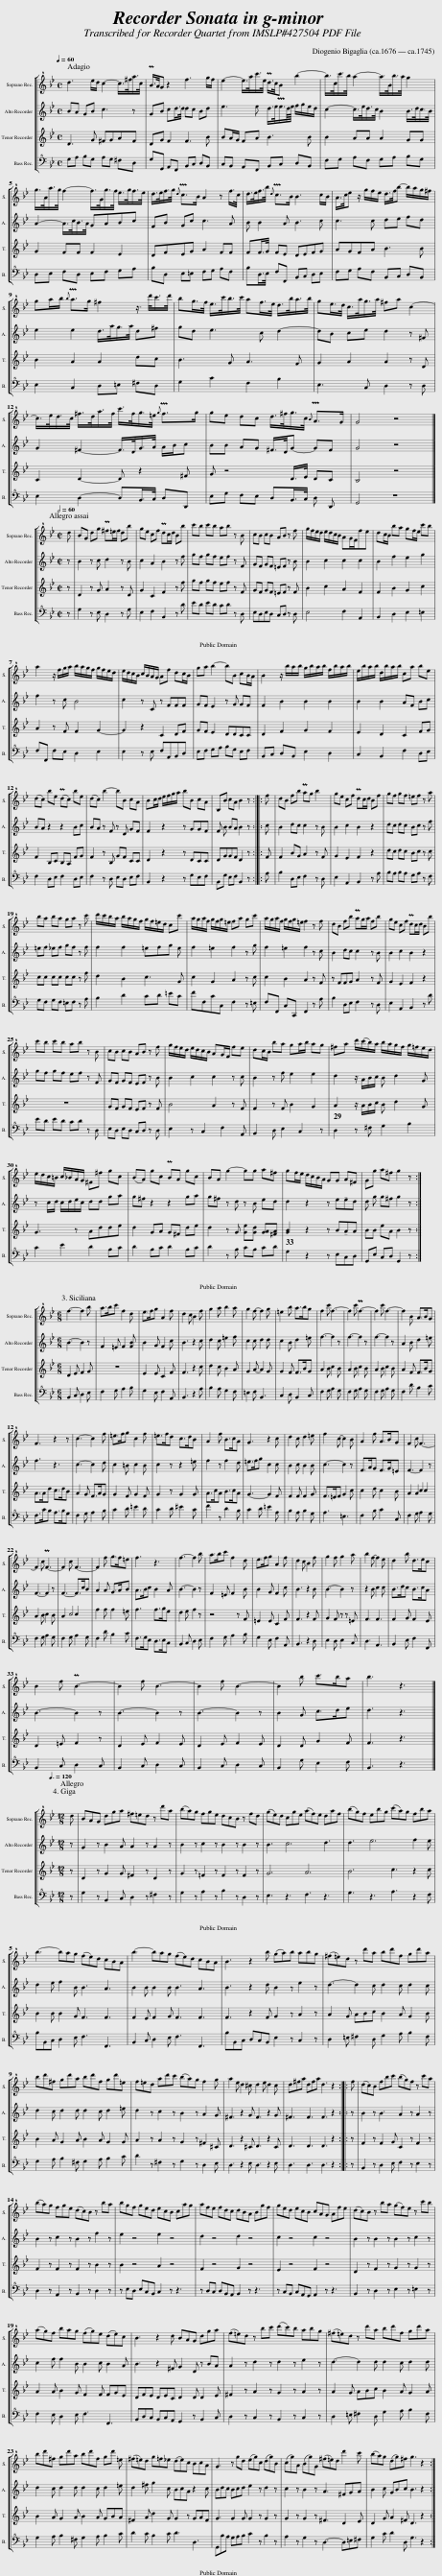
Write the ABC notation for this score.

X:1
%%score [ 1 2 ( 3 4 ) 5 ]
L:1/8
Q:1/4=60
M:4/4
I:linebreak $
K:Bb
V:1 treble+8
V:2 treble
V:3 treble
V:4 treble
V:5 bass+8
V:1
 d3 e/d/ c2- c/>^f/a/>c/ | PB/>A/G z2 f3 g/f/ | e2- e/>a/c'/>e/ Pd/>c/B b2- | b/>c/c'/>b/ a2- a/>B/b/>a/ g2 |$ g/>A/a/>g/ f2- f/>G/g/>f/ e/>g/f/>e/ | %5
 d/>e/f/>g/{d} Pc>B A2 z f/>c/ | d/>e/f/>b/{d} Pc>B B3 c/B/ | A/>c/e z/ g/f/e/ d/>f/b- b/a/g/^f/ |$ ga/b/{b} Pa>g ^f2 z3/4 d'/<c'/d'/4 | bg/>f/ e/>c'/b/>c'/ af/>e/ d/>b/a/>b/ | %10
 ge/>d/ c/>a/g/>a/ ^fa c2- |$ c/>e/d/>c/ ^f/>d/a/>f/ c'/>f/g/>=e/{g} Pf>g | ge dc d/>^f/g/>c/{B} PA>G | G4 z4 |]$[M:2/2][Q:1/2=60] d | %15
 BG dg P^f=e/f/ db | ge cf Pdc/d/ Bb | c'b c'b ab z B | cB cB AB z f | g/f/e/d/ e/d/c/B/ AG/F/fe | %20
 dc/B/ ba gf/e/ c'b |$ a2 z/ f/g/a/ b/a/g/f/ g/f/e/d/ | e/d/c/B/ c/B/A/G/ Af dc/B/ | ga b2- bB cB/A/ | B2 z/ b/a/b/ g/b/a/b/ f/b/a/b/ | %25
 e/b/a/b/ d/b/a/b/ ca be |$ (dc) be (Pdc) be | (dc) b2- bB cA | Bc/d/ e/f/g/a/ bB cA | B,B cA B2 z :: %30
 f | dB fb Pag b2 | ge cf Pdc/d/ Bf | gf gf =ef z a |$ ba ba ga z c' | %35
 d'/c'/b/a/ b/a/g/f/ g/f/=e/d/ cc' | a/g/a/f/ g/f/g/=e/ fa gc' | a/g/a/f/ g/f/g/=e/ f2 z f | dB fb Pag/a/ fb | ge cf Pdc/d/ Bb |$ %40
 c'b c'b ab z B | cB cB AB z f | g/f/e/d/ e/d/c/B/ AG/F/ fe | dc/B/ ba ga/b/ ag | ^fa d'/(c'/b/)a/ b/a/g/f/ g/=f/e/d/ |$ %45
 e/d/c/=B/ c/_B/A/G/ ^F^f gc | (BA) gc PBA gc | BA g2- gg a^f | gf/e/ d/c/B/A/ GG A^F | Gg a^f g2 z :| %50
 z/8 |$[M:6/8] f3- f2 b | a>bc' f2 d | e>fg A2 f | d2 c B2 f | %55
 g2 a b2 a | g2 f- f2 g | =e2 b a>bg | f2 c' f3- | f2 c' Pf3- | %60
 f2 c' f3- | f2 B A>BG |$ F3 z2 z | c3- c2 f | =e>fg c2 f | %65
 =e>fd c>dB | A2 f B>cA | G3 z2 c | d2 c d2 =e | f2 c- c2 B | %70
 A2 f A>BG | F2 c F3- |$ F2 c PF3- | F2 c F3- | F2 f g>f=e | %75
 f3 z3 | f3- f2 b | a>bc' f2 d | e>fg A2 f | d2 c B2 f | %80
 g2 f g2 a | b2 f- f2 e | d2 b d>ec |$ B2 f PB3- | B2 f B3- | %85
 B2 f B3- | B2 b c'>ba | b3 z3 |]$[K:Bb][M:12/8][Q:3/8=120] d | BAG dga ^f=ed z d'a | %90
 (ba)g fge dcB z fd | (ge)d cge (af)e daf | (bg)f ebg (c'a)g fba |$ b3- bag (fe)d cBA | b3- bag (fe)d cBA | %95
 B3 z2 b (ga)b abg | (^f=e)d z d'a bd'f gd'a |$ bd'^f gd'a bd'f gd'=e | f=ed ad'c' (ba)g f2 g | a2 e d2 ^c d2 e d2 c | %100
 d^fa dfa d3 z2 :: f | (dc)B fbc' (bg)f z c'a |$ (ba)g fge (dc)B z ba | bgf ged ecB cag | %105
 afe fdc dBA Bgf | ged ecB cAG Afe | (dc)B z ba (gf)e z c'b |$ (ag)f bag (fg)e (de)c | B3 z2 d BAG dga | %110
 (f=e)d z bc' (d'c')b abg | (^f=e)d z d'a bd'f gd'a |$ bd'^f gd'a bd'f gd' =e | (^f=e)d g=f_e (de)c BcA | G3 z gd (eg)c (dg)B | %115
 (cg)A (Bg)G (^f=e)d d'2 c' | (ba)g (dg)^f g3 z2 :| %117
V:2
 BA GB c3 z | GB cd/>d/ dc Bd | e3 e d/>e/Pe3/4d/8e/8 f/g/e/d/ | c2- c/>e/d/>c/ B2 B/>d/c/>B/ |$ A2- A/>c/B/>A/ GABc | %5
 FB Gc c3 A | B B2 A B3 c | c3 c de fd |$ e2 e2 d/>a/g/>a/ d^f | gd e3 c d2- | %10
 dB ce d2 z ^F |$ G2 ^F2- F/>D/G/>A/ A/B/c | BB AG ^F/>D/G- GF | G4 z4 |]$[M:2/2] z | %15
 B2 z c d2 z B | c2 A2 B2 z f | gf gf ef z F | GF GF =EF z B | B2 c2 c2 c2 | %20
 B2 f2 e2 g2 |$ f2 z c B4 | c2 z C z FFF | GF E2 z G GF | F2 B2 B2 B2 | %25
 B2 B2 AF Bc |$ BA z2 z2 Bc | BA z F z D GF | F2 z2 z GGF | F B BA B2 z :: %30
 c | B2 dc c2 z B | B2 c2 B2 z2 | dc dc Bc z f |$ =ef _ef gf z f | %35
 f2 f2 =efg e | f2 =e2 f2 z g | f2 =e2 f2 z c | B2 dc c2 z B | B2 c2 B2 z2 |$ %40
 gf gf ef z F | GF GF EF z B | B2 c2 c2 z c | B2 z f e2 e2 | d2 z/ A/B/c/ B d2 G |$ %45
 z c/d/ c/d/e/c/ dd ga | g^f z2 z2 ga | g^f z d z B ed | d2 z2 z e!tenuto!ed | d g g^f g2 z :| %50
 z/8 |$[M:6/8] B3- B2 z | F2 =E F2 [FB] | B2 G F2 c | B3 z2 c | %55
 d2 c =e2 f | c2 c d2 d | c2 B d2 =e | f3- f2 z | f3- f2 z | %60
 f3- f2 z | A2 B d2 =e |$ f3 z3 | c3- c2 d | c2 =B c2 B | %65
 c2 z z2 =e | f2 z f2 d | =e>fg c2 c | B2 c B2 B | c3- c2 z | %70
 F>AG F>G=E | F3- F2 z |$ F3- F2 z | F3- F>cB | A2 A G>AB | %75
 A>Bc B2 A | B3- B2 z | F2 =E F2 B | B2 G F2 c | B3 z2 B | %80
 B3- B2 z | z2 B c2 c | B>dc B>cA |$ B3- B2 z | B3- B2 z | %85
 B3- B2 z | B2 G c>de | d3 z3 |]$[K:Bb][M:12/8] z | G2 z B2 A A2 z A2 z | %90
 B2 z c2 z B2 z B2 z | B3 c6 d3 | d3 e6 f2 e |$ d2 e f2 B B3 A3 | B2 B B2 B B3 A3 | %95
 B3 z2 d B2 z e2 z | d3- d2 c d2 c d2 c |$ d2 c d2 d d2 c d2 =e | d2 z c2 z B2 z A2 G | ^F3 z2 G F3 z2 G | %100
 ^F3 F3 F3 z2 :: z | B2 z B3 A2 z A2 z |$ B2 z c2 z B2 z f2 z | e2 z4 e2 z4 | %105
 d2 z4 d2 z4 | c2 z4 c2 z4 | B2 z B2 z B2 z c2 z |$ c2 f f2 B B2 c B2 A | B3 z2 ^F G2 D z BA | %110
 A2 z d2 z d2 z e2 z | d3- d2 d d2 c d2 d |$ d2 c d2 d d2 c d2 =e | d2 ^f g2 c BcA z2 c | Bdc Bcd e2 z d2 z | %115
 c2 z B2 z A3 ^FGA | B2 c GBc B3 z2 :| %117
V:3
 D3 G ^FGAF | DG F2 F3 B | BA/G/ FA B3 B | B2 AA A2 GG |$ G2 FF F2 E2 | %5
 DFEG A2 FF | FF/>G/ FE DEFG | AGFA B3 B |$ B2 A2 A2 dc | B3 G A3 F | %10
 G2 A2 A2 z D |$ C2 D2- D z2 ^F | G z4 D/>E/ DC | B,4 z4 |]$[M:2/2] z | %15
 D2 z G A2 z D | G2 C2 F2 z f | gf gf ef z F | GF GF =EF z F | B2 c2 A2 F2 | %20
 F2 B2 G2 c2 |$ A2 z F F2 G2- | G2 z2 C2 DF | GF E2 DDCC | D2 F2 G2 F2 | %25
 E2 D2 C2 FG |$ F2 B,C B,A, FG | F2 z B, GF CC | D2 z2 z DCC | DGGF D2 z :: %30
 F | F2 BG A2 z F | G2 E2 F2 z2 | dc dc Bc z c |$ cc cc cc z f | %35
 d2 B2 c3 G | c2 G2 A2 z c | c2 B2 A2 z F | z FFG A2 z F | G2 E2 F2 z2 |$ %40
 z8 | GF GF EF z F | B4 A2 z F | F2 z F B2 G2 | A2 z/ A/B/c/ B d2 G |$ %45
 G3 z Adde | d2 GA G^F de | d2 z G [Ge][Gd] [GA][^FA] | [GB]2 z2 z B!tenuto!AA | BB eA B2 z :| %50
 z/8 |$[M:6/8] D2 E F2 G | z6 | E2 E C2 F | F3 z2 c | %55
 d2 c B2 A | G2 A- A2 G | G2 F F>BG | A2 B c2 B | A2 B c2 B | %60
 A2 B c2 B | A2 F F>BG |$ A>Ad c>dB | A2 G F>AG | G2 F G2 F | %65
 G2 z G2 G | A>cA B>cA | G3- G2 F | F2 F F2 G | F>=EF G2 c | %70
 c2 d c2 B | A2 A2 c2 |$ A2 B c2 B | A2 c4 | f2 f f2 =e | %75
 f3 f>ge | d2 e f2 z | z4 z F | =E2 E C2 F | F3 z2 F | %80
 G2 F z z =E | F3 F3 | F2 G F2 E |$ D2 =E F2 z | D2 E F2 E | %85
 D2 E F2 E | D2 D G2 F | F3 z3 |]$[K:Bb][M:12/8] z | D2 z G2 G ^F2 z D2 z | %90
 G2 z =F2 z F2 z F2 z | G6 A6 | B6 c3 z2 c |$ B2 B B2 G F3 F3 | F2 E F2 G F3 F3 | %95
 F3 z2 F G2 z A2 z | A2 G ABc B2 A G2 B |$ B2 A G2 A B2 A G2 G | A2 z A2 z G2 z ^F2 ^C | D3 z2 ^C D3 z2 C | %100
 D3 D3 D3 z2 :: z | F2 z F2 G C2 z F2 z |$ F2 z F2 z F2 z B2 z | B2 z4 A2 z4 | %105
 F2 z4 G2 z4 | E2 z4 F2 z4 | D2 z F2 z G2 z G2 z |$ A2 A B2 G F2 F FGE | DFE DEC D2 D D2 E | %110
 ^F2 z A2 z G2 z A2 z | A2 G ABc B2 A G2 A |$ B2 A G2 A B2 A GBA | ^F2 A d2 G G2 z GAF | G3 G2 G G2 z G2 z | %115
 G2 z G2 z ^F3 D2 E | D2 G A2 ^F D3 z2 :| %117
V:4
 x8 | x8 | x8 | x8 |$ x8 | %5
 x8 | x8 | x8 |$ x8 | x8 | %10
 x8 |$ x8 | x8 | x8 |]$[M:2/2] x | %15
 x8 | x8 | x8 | x8 | x8 | %20
 x8 |$ x8 | x8 | x8 | x8 | %25
 x8 |$ x8 | x8 | x8 | x7 :: %30
 x | x8 | x8 | x8 |$ x8 | %35
 x8 | x8 | x8 | x8 | x8 |$ %40
 x8 | x8 | x8 | x8 | x8 |$ %45
 x8 | x8 | x8 | x8 | x7 :| %50
 |$[M:6/8] x6 | x6 | x6 | x6 | %55
 x6 | x6 | x6 | x6 | x6 | %60
 x6 | x6 |$ x6 | x6 | x6 | %65
 x6 | x6 | x6 | x6 | x6 | %70
 x6 | x3 c2 x |$ x6 | x3 c2 x | x6 | %75
 x6 | x6 | x6 | x6 | x6 | %80
 x6 | x6 | x6 |$ x6 | x6 | %85
 x6 | x6 | x6 |]$[K:Bb][M:12/8] x | x12 | %90
 x12 | x12 | x12 |$ x12 | x12 | %95
 x12 | x12 |$ x12 | x12 | x12 | %100
 x11 :: x | x12 |$ x12 | x12 | %105
 x12 | x12 | x12 |$ x12 | x12 | %110
 x12 | x12 |$ x12 | x12 | x12 | %115
 x12 | x11 :| %117
V:5
 G,A, B,G, A,G, ^F,D, | G,G,, A,,F,, B,,C, D,B,, | C,B,, A,,F,, B,,C, D,B,, | F,G, A,F, G,A, B,G, |$ D,E, F,D, E,F, G,A, | %5
 B,D, E,=E, F,G, A,F, | B,D,/>E,/ F,F,, B,,C, D,E, | F,G, A,F, B,,C, D,B,, |$ E,2 C,2 D,=E, ^F,D, | G,2 C2 F,2 B,2 | %10
 E,3 C, D,2 z D, |$ E,2 D,2- D,B,,/>C,/ D,D,, | E,G, F,E, D,B,,/>C,/ D, D,, | G,,4 z4 |]$[M:2/2] z | %15
 G,2 z E, D,2 z G, | E,2 F,2 B,,2 z D | ED ED CD z D, | E,D,E,D, C,D, z D, | E,4 F,2 A,,2 | %20
 B,,2 D,2 E,2 =E,2 |$ F,F,, F,E, D,2 E,2 | E,2 z E, F,A,,B,,D, | E,F, G,A, B,G, E,F, | B,,C, D,B,, E,2 D,2 | %25
 C,2 B,,2 F,2 D,E, |$ F,2 D,E, F,2 D,E, | F,2 z D, E,D, E,F, | B,,2 z2 z G,E,F, | B,,G, E,F, B,,2 z :: %30
 A, | B,2 D,E, F,2 z D, | E,2 A,,2 B,,2 z A, | B,A, B,A, G,A, z F, |$ G,F, G,F, =E,F, z A, | %35
 B,2 D2 CD =EC | FF,CC, F,2 z =E, | F,F,, C,C,, F,,2 z A, | B,2 D,E, F,2 z D, | E,2 A,,2 B,,2 z D |$ %40
 ED ED CD z D, | E,D, E,D, C,D, z D, | E,2 z C,2 F,2 A,, | B,,2 D, E,2 C,2 z | D,2 z ^F, G,2 B,2 |$ %45
 C2 E2 D2 B,C | D2 B,C D2 B,C | D2 z B, CB, CD | G,2 z2 z E,C,D, | G,,E, C,D, G,,2 z :| %50
 z/8 |$[M:6/8] B,,2 C, D,2 E, | F,2 G, A,2 B, | G,2 E, F,2 A,, | B,,3 z2 A, | %55
 B,2 A, G,2 F, | =E,2 F, B,,3 | C,2 D, B,,2 C, | F,2 G, A,2 G, | F,2 G, A,2 G, | %60
 F,2 G, A,2 G, | F,2 D B,2 C |$ F,>CB, A,>B,G, | F,2 G, A,2 B, | C2 D =E2 D | %65
 C2 D ^E2 C | F2 z D2 B, | C2 D =E2 A, | B,2 A, B,2 G, | A,3 =E,3 | %70
 F,2 B, C2 C, | F,2 G, A,2 G, |$ F,2 G, A,2 G, | F,2 G, A,2 G, | F,2 D B,2 C | %75
 F,>G,E, D,>E,C, | B,,2 C, D,2 E, | F,2 G, A,2 B, | G,2 E, F,2 A,, | B,,3 z2 D, | %80
 E,2 D, E,2 C, | D,3 A,,3 | B,,2 E, F,2 F,, |$ B,,2 C, D,2 C, | B,,2 C, D,2 C, | %85
 B,,2 C, D,2 C, | B,,2 G, E,2 F, | B,,3 z3 |]$[K:Bb][M:12/8] z | G,2 z B,,2 C, D,2 z ^F,2 z | %90
 G,2 z A,2 z B,2 z D,2 z | E,3 z3 F,3 z3 | G,3 z3 A,3 z2 F, |$ B,B,,C, D,2 E, F,3 F,,3 | B,,2 C, D,2 E, F,3 F,,3 | %95
 B,B,,C, D,C,B,, E,2 z C,2 z | D,2 =E, ^F,2 D, G,2 A, B,2 F, |$ G,2 A, B,2 ^F, G,2 A, B,2 C | D2 z ^F,2 z G,2 z D,2 E, | D,3 z2 E, D,3 z2 E, | %100
 D,3 D,3 D,3 z2 :: z | B,,2 z D,2 E, F,2 z E,2 z |$ D,2 z A,,2 z B,,2 z D,2 z | z E,D, E,C,B,, C,2 z z3 | %105
 z D,C, D,B,,A,, B,,2 z z3 | z C,B,, C,A,,G,, A,,2 z z3 | B,,2 z D,2 z E,2 z =E,2 z |$ F,2 E, D,2 E, F,3 F,,3 | B,,D,C, B,,C,A,, G,,2 z B,,2 C, | %110
 D,2 z C,2 z B,,2 z C,2 z | D,2 =E, ^F,2 D, G,2 A, B,2 F, |$ G,2 A, B,2 ^F, G,2 A, B,2 C | D2 C B,2 C D3 D,3 | G,,B,A, G,A,B, C2 z B,2 z | %115
 A,2 z G,2 z D,3- D,=E,^F, | G,2 C D2 D, G,3 z2 :| %117
